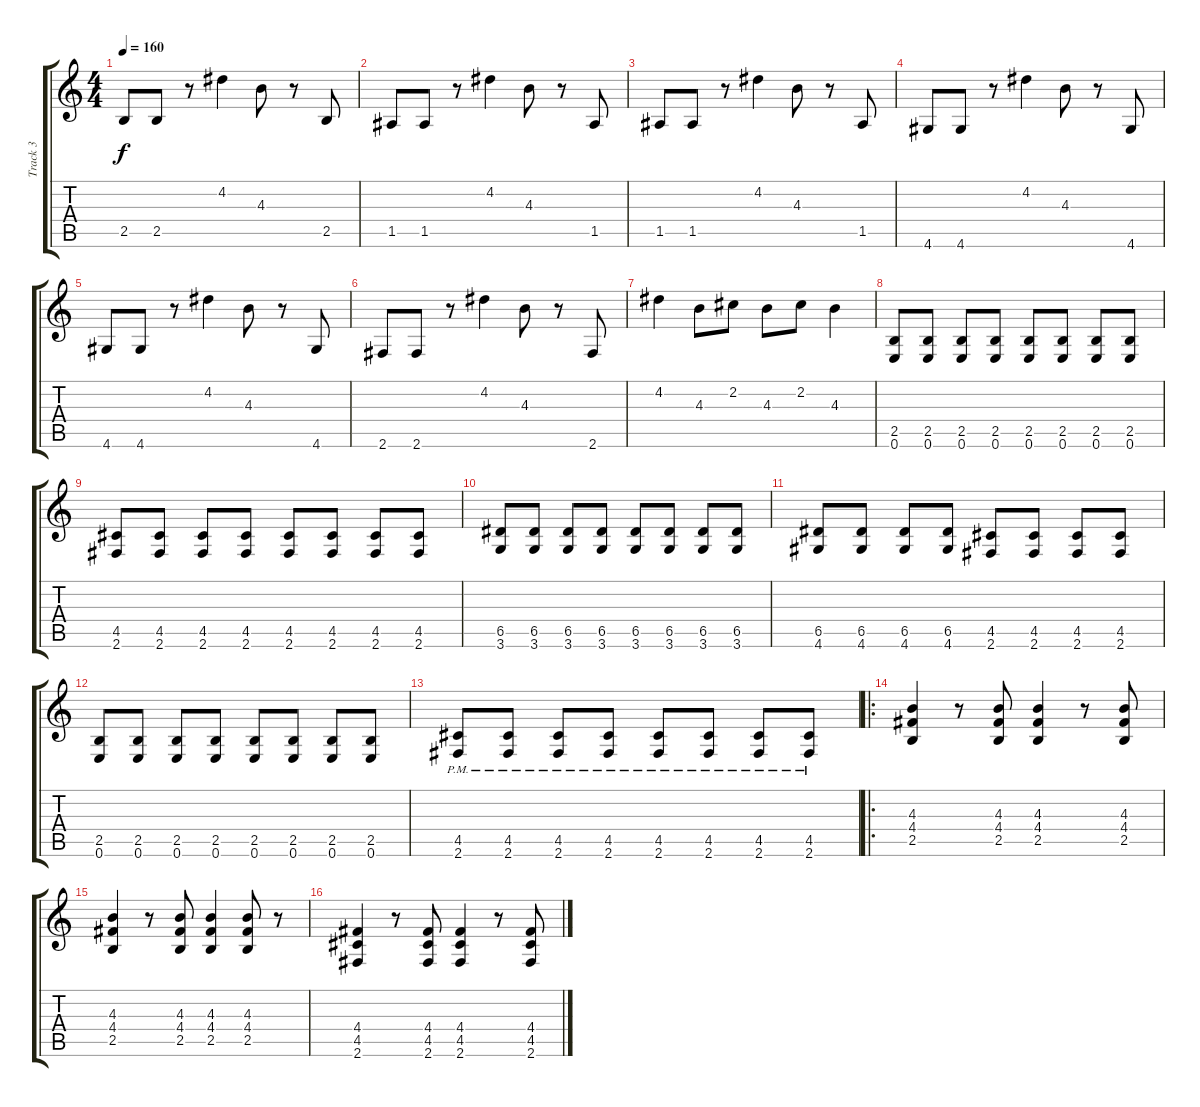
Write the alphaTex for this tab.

\track ("Track 3" "Track 3") {instrument overdrivenguitar}
\staff {score tabs}
\tuning (E4 B3 G3 D3 A2 E2) {hide}
\ts (4 4)
\tempo 160
\clef g2
\ks c
2.5.8{dy f} 2.5.8 r.8 4.2.4 4.3.8 r.8 2.5.8 |
1.5.8 1.5.8 r.8 4.2.4 4.3.8 r.8 1.5.8 |
1.5.8 1.5.8 r.8 4.2.4 4.3.8 r.8 1.5.8 |
4.6.8 4.6.8 r.8 4.2.4 4.3.8 r.8 4.6.8 |
4.6.8 4.6.8 r.8 4.2.4 4.3.8 r.8 4.6.8 |
2.6.8 2.6.8 r.8 4.2.4 4.3.8 r.8 2.6.8 |
4.2.4 4.3.8 2.2.8 4.3.8 2.2.8 4.3.4 |
(2.5 0.6).8 (2.5 0.6).8 (2.5 0.6).8 (2.5 0.6).8 (2.5 0.6).8 (2.5 0.6).8 (2.5 0.6).8 (2.5 0.6).8 |
(4.5 2.6).8 (4.5 2.6).8 (4.5 2.6).8 (4.5 2.6).8 (4.5 2.6).8 (4.5 2.6).8 (4.5 2.6).8 (4.5 2.6).8 |
(6.5 3.6).8 (6.5 3.6).8 (6.5 3.6).8 (6.5 3.6).8 (6.5 3.6).8 (6.5 3.6).8 (6.5 3.6).8 (6.5 3.6).8 |
(6.5 4.6).8 (6.5 4.6).8 (6.5 4.6).8 (6.5 4.6).8 (4.5 2.6).8 (4.5 2.6).8 (4.5 2.6).8 (4.5 2.6).8 |
(2.5 0.6).8 (2.5 0.6).8 (2.5 0.6).8 (2.5 0.6).8 (2.5 0.6).8 (2.5 0.6).8 (2.5 0.6).8 (2.5 0.6).8 |
(4.5{pm} 2.6{pm}).8 (4.5{pm} 2.6{pm}).8 (4.5{pm} 2.6{pm}).8 (4.5{pm} 2.6{pm}).8 (4.5{pm} 2.6{pm}).8 (4.5{pm} 2.6{pm}).8 (4.5{pm} 2.6{pm}).8 (4.5{pm} 2.6{pm}).8 |
\ro
(4.3 4.4 2.5).4 r.8 (4.3 4.4 2.5).8 (4.3 4.4 2.5).4 r.8 (4.3 4.4 2.5).8 |
(4.3 4.4 2.5).4 r.8 (4.3 4.4 2.5).8 (4.3 4.4 2.5).4 (4.3 4.4 2.5).8 r.8 |
(4.4 4.5 2.6).4 r.8 (4.4 4.5 2.6).8 (4.4 4.5 2.6).4 r.8 (4.4 4.5 2.6).8
